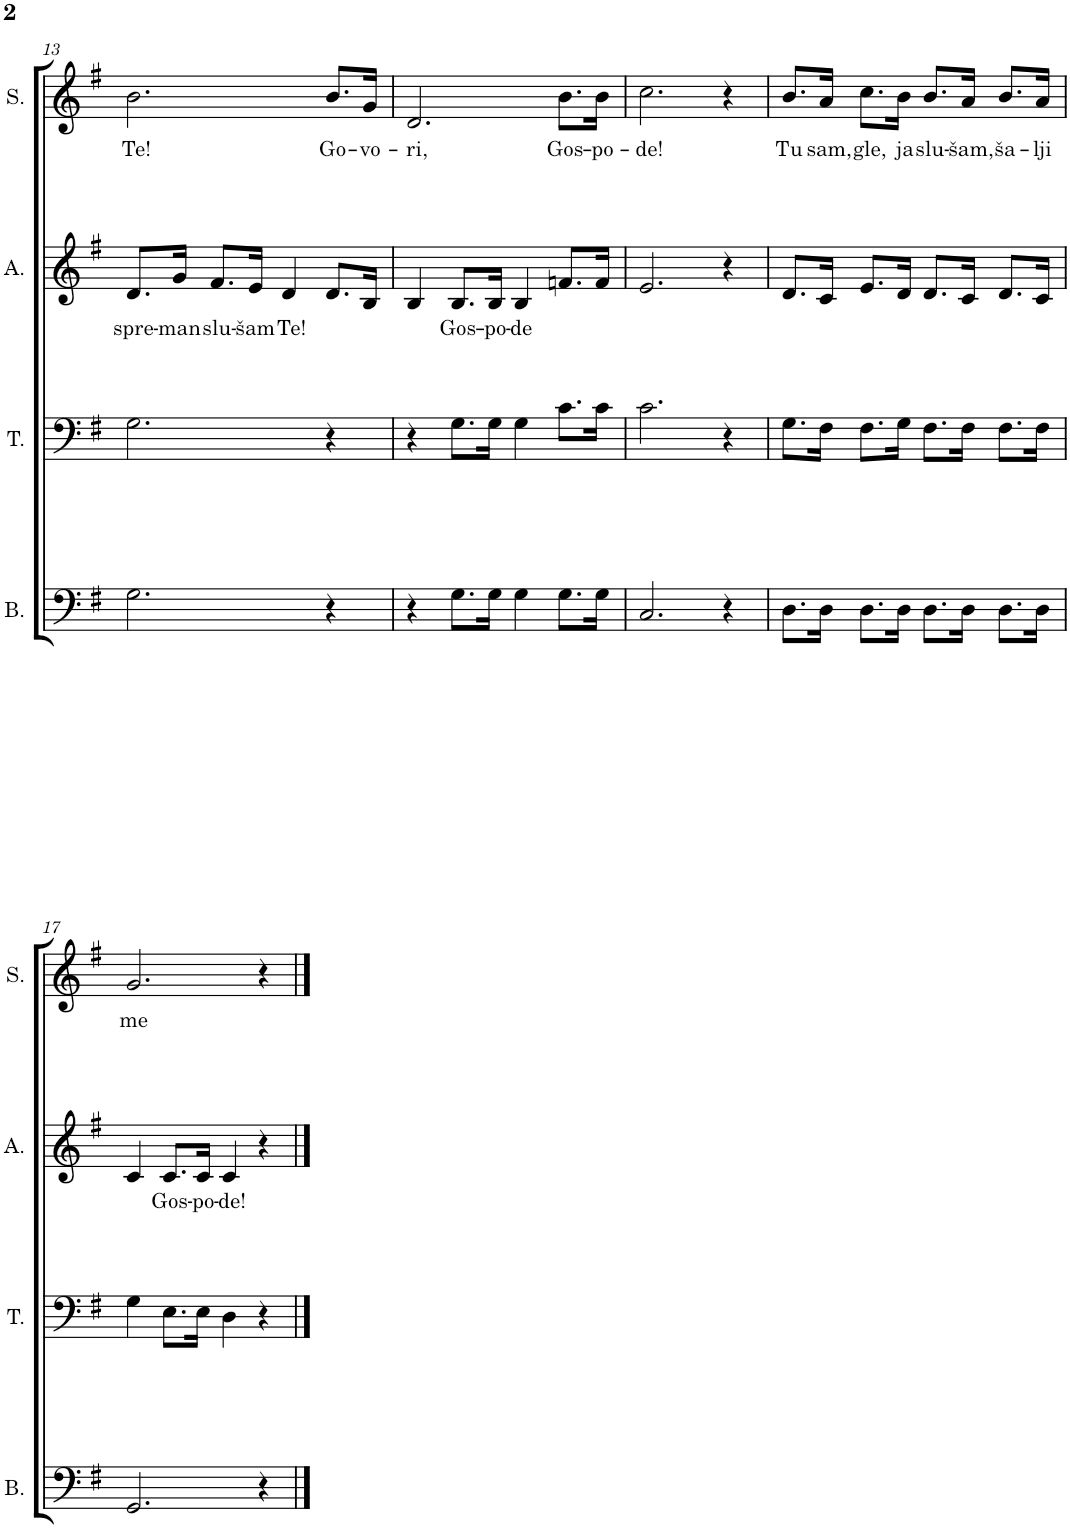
**kern	**kern	**kern	**text	**kern	**text
*part4	*part3	*part2	*part2	*part1	*part1
*staff4	*staff3	*staff2	*staff2	*staff1	*staff1
*I"Bass	*I"Tenor	*I"Alto	*	*I"Soprano	*
*I'B.	*I'T.	*I'A.	*	*I'S.	*
!!LO:PB:g=z
*clefF4	*clefF4	*clefG2	*	*clefG2	*
*k[f#]	*k[f#]	*k[f#]	*	*k[f#]	*
*M4/4	*M4/4	*M4/4	*	*M4/4	*
=13	=13	=13	=13	=13	=13
!	!	!	!LO:LY:b	!	!LO:LY:b
2.G\	2.G\	8.d/L	spre-	2.b\	Te!
!	!	!	!LO:LY:b	!	!
.	.	16g/Jk	-man	.	.
!	!	!	!LO:LY:b	!	!
.	.	8.f#/L	slu-	.	.
!	!	!	!LO:LY:b	!	!
.	.	16e/Jk	-šam	.	.
!	!	!	!LO:LY:b	!	!
.	.	4d/	Te!	.	.
!	!	!	!	!	!LO:LY:b
4r	4r	8.d/L	.	8.b/L	Go-
!	!	!	!	!	!LO:LY:b
.	.	16B/Jk	.	16g/Jk	-vo-
=14	=14	=14	=14	=14	=14
!	!	!	!	!	!LO:LY:b
4r	4r	4B/	.	2.d/	-ri,
!	!	!	!LO:LY:b	!	!
8.G\L	8.G\L	8.B/L	Gos-	.	.
!	!	!	!LO:LY:b	!	!
16G\Jk	16G\Jk	16B/Jk	-po-	.	.
!	!	!	!LO:LY:b	!	!
4G\	4G\	4B/	-de	.	.
!	!	!	!	!	!LO:LY:b
8.G\L	8.c\L	8.fn/L	.	8.b\L	Gos-
!	!	!	!	!	!LO:LY:b
16G\Jk	16c\Jk	16f/Jk	.	16b\Jk	-po-
=15	=15	=15	=15	=15	=15
!	!	!	!	!	!LO:LY:b
2.C/	2.c\	2.e/	.	2.cc\	-de!
4r	4r	4r	.	4r	.
=16	=16	=16	=16	=16	=16
!	!	!	!	!	!LO:LY:b
8.D\L	8.G\L	8.d/L	.	8.b/L	Tu
!	!	!	!	!	!LO:LY:b
16D\Jk	16F#\Jk	16c/Jk	.	16a/Jk	sam,
!	!	!	!	!	!LO:LY:b
8.D\L	8.F#\L	8.e/L	.	8.cc\L	gle,
!	!	!	!	!	!LO:LY:b
16D\Jk	16G\Jk	16d/Jk	.	16b\Jk	ja
!	!	!	!	!	!LO:LY:b
8.D\L	8.F#\L	8.d/L	.	8.b/L	slu-
!	!	!	!	!	!LO:LY:b
16D\Jk	16F#\Jk	16c/Jk	.	16a/Jk	-šam,
!	!	!	!	!	!LO:LY:b
8.D\L	8.F#\L	8.d/L	.	8.b/L	ša-
!	!	!	!	!	!LO:LY:b
16D\Jk	16F#\Jk	16c/Jk	.	16a/Jk	-lji
!!LO:LB:g=z
=17	=17	=17	=17	=17	=17
!	!	!	!	!	!LO:LY:b
2.GG/	4G\	4c/	.	2.g/	me
!	!	!	!LO:LY:b	!	!
.	8.E\L	8.c/L	Gos-	.	.
!	!	!	!LO:LY:b	!	!
.	16E\Jk	16c/Jk	-po-	.	.
!	!	!	!LO:LY:b	!	!
.	4D\	4c/	-de!	.	.
4r	4r	4r	.	4r	.
==	==	==	==	==	==
*-	*-	*-	*-	*-	*-
